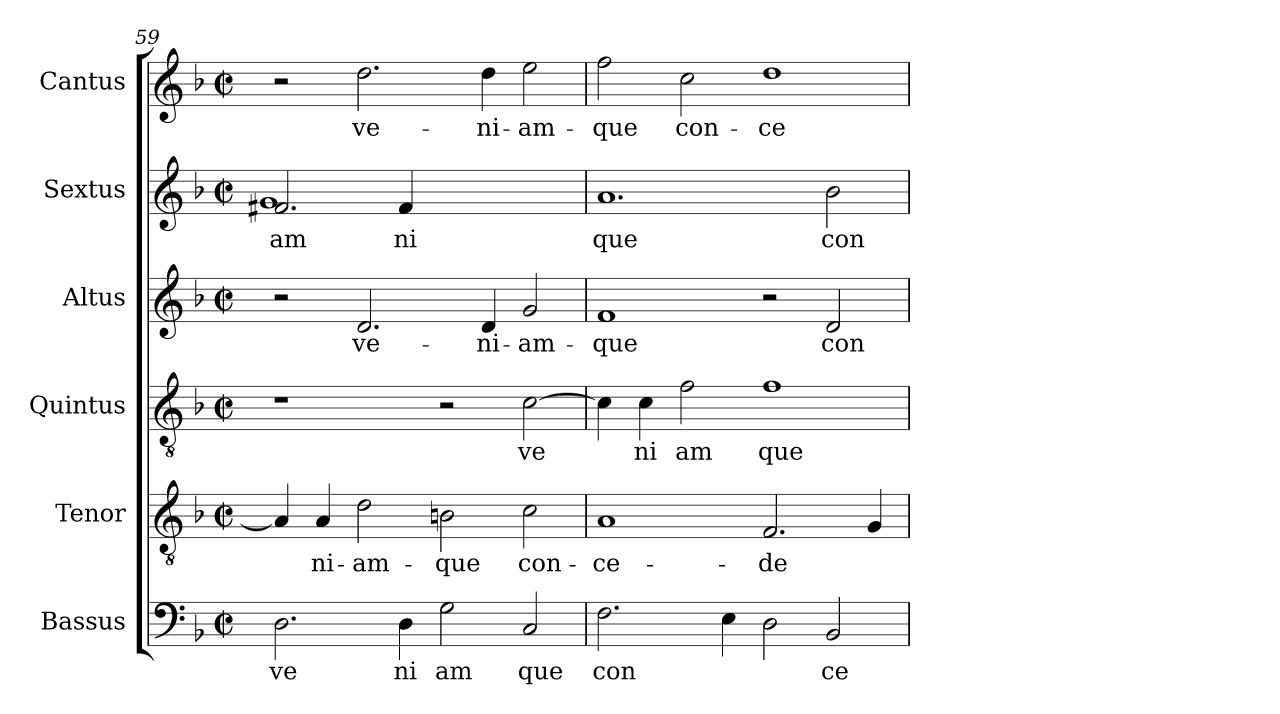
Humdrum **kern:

**kern	**text	**kern	**text	**kern	**text	**kern	**text	**kern	**text	**kern	**text
*part6	*part6	*part5	*part5	*part4	*part4	*part3	*part3	*part2	*part2	*part1	*part1
*staff6	*staff6	*staff5	*staff5	*staff4	*staff4	*staff3	*staff3	*staff2	*staff2	*staff1	*staff1
*I"Bassus	*	*I"Tenor	*	*I"Quintus	*	*I"Altus	*	*I"Sextus	*	*I"Cantus	*
!!LO:LB:g=z
*clefF4	*	*clefGv2	*	*clefGv2	*	*clefG2	*	*clefG2	*	*clefG2	*
*k[b-]	*	*k[b-]	*	*k[b-]	*	*k[b-]	*	*k[b-]	*	*k[b-]	*
*F:	*	*F:	*	*F:	*	*F:	*	*F:	*	*F:	*
*M2/2	*	*M2/2	*	*M2/2	*	*M2/2	*	*M2/2	*	*M2/2	*
*met(c|)	*	*met(c|)	*	*met(c|)	*	*met(c|)	*	*met(c|)	*	*met(c|)	*
=59	=59	=59	=59	=59	=59	=59	=59	=59	=59	=59	=59
!	!LO:LY:b:cj	!	!	!	!	!	!	!	!LO:LY:b:cj	!	!
*	*	*	*	*	*	*	*	*^	*	*	*
!	!	!	!	!	!	!	!	!	!	!LO:LY:b:cj	!	!
2.D\	ve	4A/]	.	1r	.	2r	.	2.f#X/	1g	am	2r	.
!	!	!	!LO:LY:b:cj	!	!	!	!	!	!	!	!	!
.	.	4A/	-ni-	.	.	.	.	.	.	.	.	.
!	!	!	!LO:LY:b:cj	!	!	!	!LO:LY:b:cj	!	!	!	!	!LO:LY:b:cj
.	.	2d\	-am-	.	.	2.d/	ve-	.	.	.	2.dd\	ve-
!	!LO:LY:b:cj	!	!	!	!	!	!	!	!	!LO:LY:b:cj	!	!
4D\	ni	.	.	.	.	.	.	4f#/	.	ni	.	.
!	!LO:LY:b:cj	!	!LO:LY:b:cj	!	!	!	!	!	!	!	!	!
2G\	am	2Bn\	-que	2r	.	.	.	1ryy	1ryy	.	.	.
!	!	!	!	!	!	!	!LO:LY:b:cj	!	!	!	!	!LO:LY:b:cj
.	.	.	.	.	.	4d/	-ni-	.	.	.	4dd\	-ni-
!	!LO:LY:b:cj	!	!LO:LY:b:cj	!	!LO:LY:b:cj	!	!LO:LY:b:cj	!	!	!	!	!LO:LY:b:cj
2C/	que	2c\	con-	[>2c\	ve	2g/	-am-	.	.	.	2ee\	-am-
*	*	*	*	*	*	*	*	*v	*v	*	*	*
=60	=60	=60	=60	=60	=60	=60	=60	=60	=60	=60	=60
!	!LO:LY:b	!	!LO:LY:b:cj	!	!	!	!LO:LY:b:cj	!	!LO:LY:b:cj	!	!LO:LY:b:cj
2.F\	con	1A	-ce-	4c\]	.	1f	-que	1.a	que	2ff\	-que
!	!	!	!	!	!LO:LY:b:cj	!	!	!	!	!	!
.	.	.	.	4c\	ni	.	.	.	.	.	.
!	!	!	!	!	!LO:LY:b:cj	!	!	!	!	!	!LO:LY:b:cj
.	.	.	.	2f\	am	.	.	.	.	2cc\	con-
4E\	.	.	.	.	.	.	.	.	.	.	.
!	!	!	!LO:LY:b:cj	!	!LO:LY:b:cj	!	!	!	!	!	!LO:LY:b:cj
2D\	.	2.F/	-de	1f	que	2r	.	.	.	1dd	-ce-
!	!LO:LY:b:cj	!	!	!	!	!	!LO:LY:b:cj	!	!LO:LY:b:cj	!	!
2BB-/	ce	.	.	.	.	2d/	con-	2b-\	con	.	.
.	.	4G/	.	.	.	.	.	.	.	.	.
=	=	=	=	=	=	=	=	=	=	=	=
*-	*-	*-	*-	*-	*-	*-	*-	*-	*-	*-	*-
